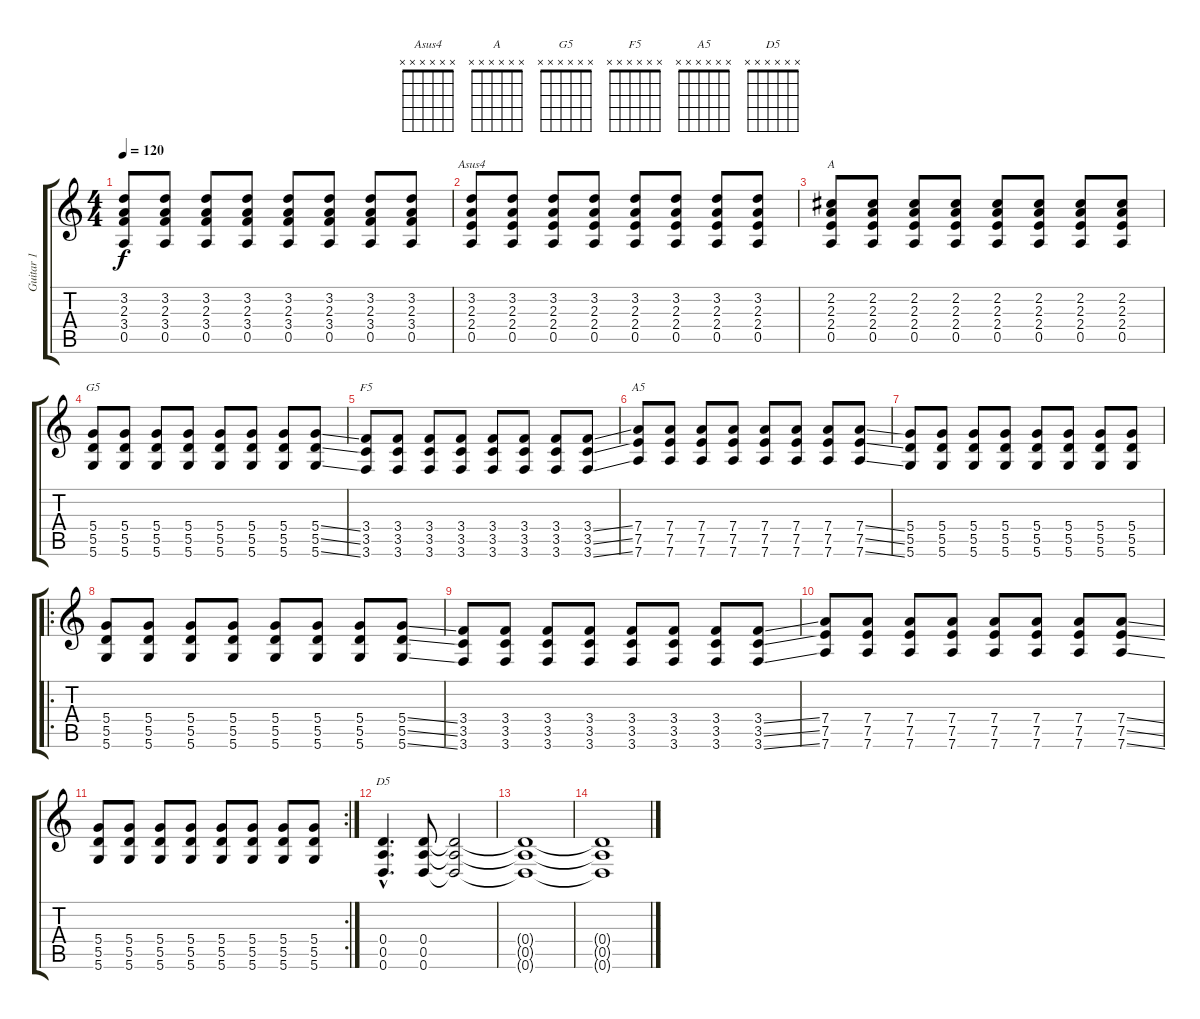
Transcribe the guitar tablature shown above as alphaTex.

\track ("Guitar 1" "Guitar 1") {instrument overdrivenguitar}
\staff {score tabs}
\tuning (E4 B3 G3 D3 A2 D2) {hide}
\chord ("Asus4" x x x x x x) {firstfret 0}
\chord ("A" x x x x x x) {firstfret 0}
\chord ("G5" x x x x x x) {firstfret 0}
\chord ("F5" x x x x x x) {firstfret 0}
\chord ("A5" x x x x x x) {firstfret 0}
\chord ("D5" x x x x x x) {firstfret 0}
\ts (4 4)
\tempo 120
\clef g2
\ks c
(3.2 2.3 3.4 0.5).8{dy f} (3.2 2.3 3.4 0.5).8 (3.2 2.3 3.4 0.5).8 (3.2 2.3 3.4 0.5).8 (3.2 2.3 3.4 0.5).8 (3.2 2.3 3.4 0.5).8 (3.2 2.3 3.4 0.5).8 (3.2 2.3 3.4 0.5).8 |
(3.2 2.3 2.4 0.5).8{ch "Asus4"} (3.2 2.3 2.4 0.5).8 (3.2 2.3 2.4 0.5).8 (3.2 2.3 2.4 0.5).8 (3.2 2.3 2.4 0.5).8 (3.2 2.3 2.4 0.5).8 (3.2 2.3 2.4 0.5).8 (3.2 2.3 2.4 0.5).8 |
(2.2 2.3 2.4 0.5).8{ch "A"} (2.2 2.3 2.4 0.5).8 (2.2 2.3 2.4 0.5).8 (2.2 2.3 2.4 0.5).8 (2.2 2.3 2.4 0.5).8 (2.2 2.3 2.4 0.5).8 (2.2 2.3 2.4 0.5).8 (2.2 2.3 2.4 0.5).8 |
(5.4 5.5 5.6).8{ch "G5"} (5.4 5.5 5.6).8 (5.4 5.5 5.6).8 (5.4 5.5 5.6).8 (5.4 5.5 5.6).8 (5.4 5.5 5.6).8 (5.4 5.5 5.6).8 (5.4{ss} 5.5{ss} 5.6{ss}).8 |
(3.4 3.5 3.6).8{ch "F5"} (3.4 3.5 3.6).8 (3.4 3.5 3.6).8 (3.4 3.5 3.6).8 (3.4 3.5 3.6).8 (3.4 3.5 3.6).8 (3.4 3.5 3.6).8 (3.4{ss} 3.5{ss} 3.6{ss}).8 |
(7.4 7.5 7.6).8{ch "A5"} (7.4 7.5 7.6).8 (7.4 7.5 7.6).8 (7.4 7.5 7.6).8 (7.4 7.5 7.6).8 (7.4 7.5 7.6).8 (7.4 7.5 7.6).8 (7.4{ss} 7.5{ss} 7.6{ss}).8 |
(5.4 5.5 5.6).8 (5.4 5.5 5.6).8 (5.4 5.5 5.6).8 (5.4 5.5 5.6).8 (5.4 5.5 5.6).8 (5.4 5.5 5.6).8 (5.4 5.5 5.6).8 (5.4 5.5 5.6).8 |
\ro
(5.4 5.5 5.6).8 (5.4 5.5 5.6).8 (5.4 5.5 5.6).8 (5.4 5.5 5.6).8 (5.4 5.5 5.6).8 (5.4 5.5 5.6).8 (5.4 5.5 5.6).8 (5.4{ss} 5.5{ss} 5.6{ss}).8 |
(3.4 3.5 3.6).8 (3.4 3.5 3.6).8 (3.4 3.5 3.6).8 (3.4 3.5 3.6).8 (3.4 3.5 3.6).8 (3.4 3.5 3.6).8 (3.4 3.5 3.6).8 (3.4{ss} 3.5{ss} 3.6{ss}).8 |
(7.4 7.5 7.6).8 (7.4 7.5 7.6).8 (7.4 7.5 7.6).8 (7.4 7.5 7.6).8 (7.4 7.5 7.6).8 (7.4 7.5 7.6).8 (7.4 7.5 7.6).8 (7.4{ss} 7.5{ss} 7.6{ss}).8 |
\rc 2
(5.4 5.5 5.6).8 (5.4 5.5 5.6).8 (5.4 5.5 5.6).8 (5.4 5.5 5.6).8 (5.4 5.5 5.6).8 (5.4 5.5 5.6).8 (5.4 5.5 5.6).8 (5.4 5.5 5.6).8 |
(0.4{hac} 0.5{hac} 0.6{hac}).4{d ch "D5"} (0.4 0.5 0.6).8 (0.4{t} 0.5{t} 0.6{t}).2 |
(0.4{t} 0.5{t} 0.6{t}).1 |
(0.4{t} 0.5{t} 0.6{t}).1{volume 0}
